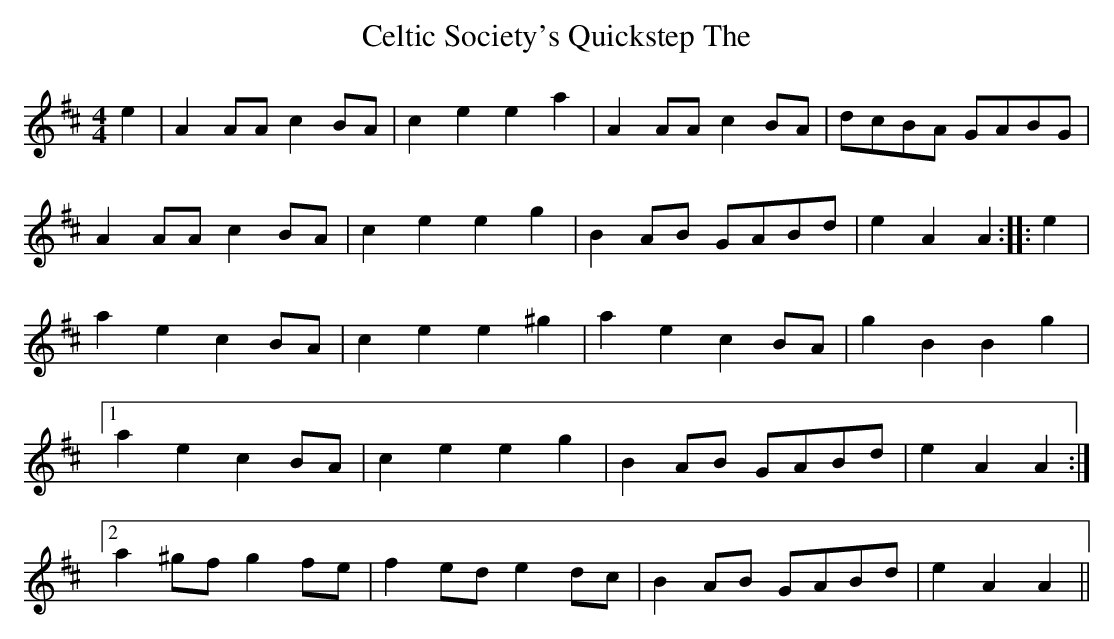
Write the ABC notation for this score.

X:1
T:Celtic Society's Quickstep The
M:4/4
K:AMix
e2 | A2 AA c2 BA | c2 e2 e2 a2 | A2 AA c2 BA | dcBA GABG |
A2 AA c2 BA | c2 e2 e2 g2 | B2 AB GABd | e2 A2 A2 :: e2 |
a2 e2 c2 BA | c2 e2 e2 ^g2 | a2 e2 c2 BA | g2 B2 B2 g2 |1
a2 e2 c2 BA | c2 e2 e2 g2 | B2 AB GABd | e2 A2 A2 :|2
a2 ^gf g2 fe | f2 ed e2 dc | B2 AB GABd | e2 A2 A2 ||**
